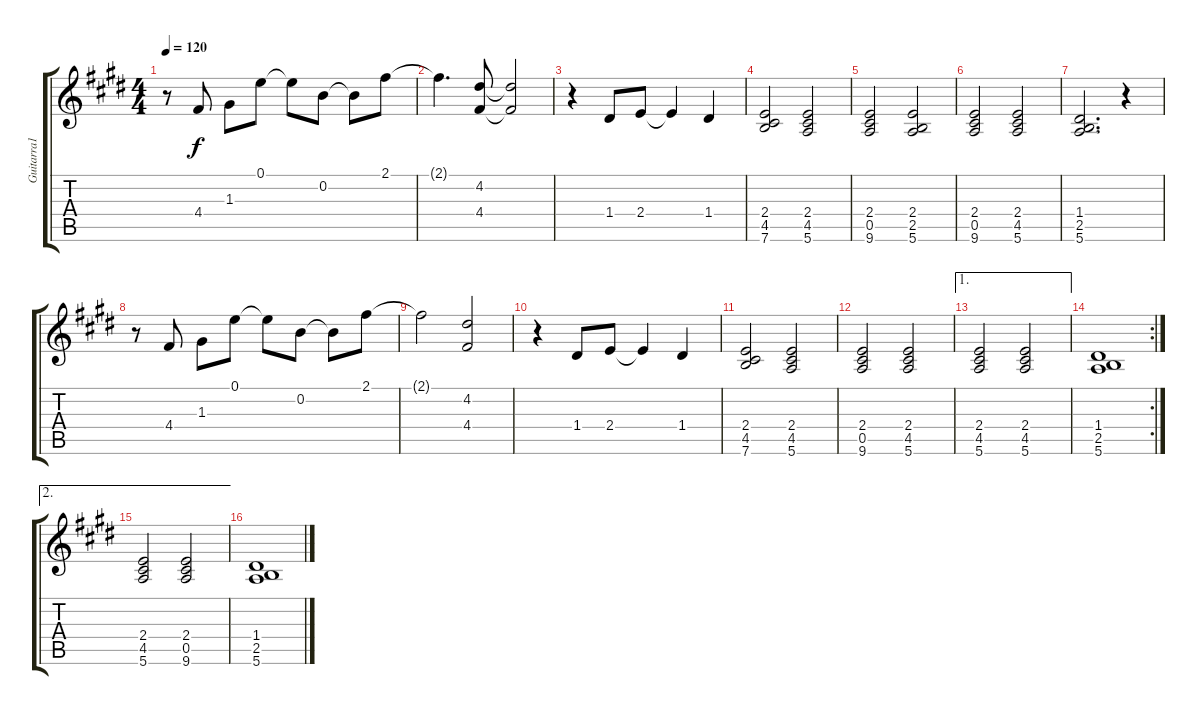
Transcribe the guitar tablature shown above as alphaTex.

\track ("Guitarra1" "Guitarra1") {instrument electricguitarjazz}
\staff {score tabs}
\tuning (E4 B3 G3 D3 A2 E2) {hide}
\ts (4 4)
\tempo 120
\clef g2
\ks e
r.8{dy f} 4.4.8 1.3.8 0.1.8 0.1{t}.8 0.2.8 0.2{t}.8 2.1.8 |
2.1{t}.4{d} (4.2 4.4).8 (4.2{t} 4.4{t}).2 |
r.4 1.4.8 2.4.8 2.4{t}.4 1.4.4 |
(2.4 4.5 7.6).2 (2.4 4.5 5.6).2 |
(2.4 0.5 9.6).2 (2.4 2.5 5.6).2 |
(2.4 0.5 9.6).2 (2.4 4.5 5.6).2 |
(1.4 2.5 5.6).2{d} r.4 |
r.8 4.4.8 1.3.8 0.1.8 0.1{t}.8 0.2.8 0.2{t}.8 2.1.8 |
2.1{t}.2 (4.2 4.4).2 |
r.4 1.4.8 2.4.8 2.4{t}.4 1.4.4 |
(2.4 4.5 7.6).2 (2.4 4.5 5.6).2 |
(2.4 0.5 9.6).2 (2.4 4.5 5.6).2 |
\ae 1
(2.4 4.5 5.6).2 (2.4 4.5 5.6).2 |
\rc 2
(1.4 2.5 5.6).1 |
\ae 2
(2.4 4.5 5.6).2 (2.4 0.5 9.6).2 |
(1.4 2.5 5.6).1
